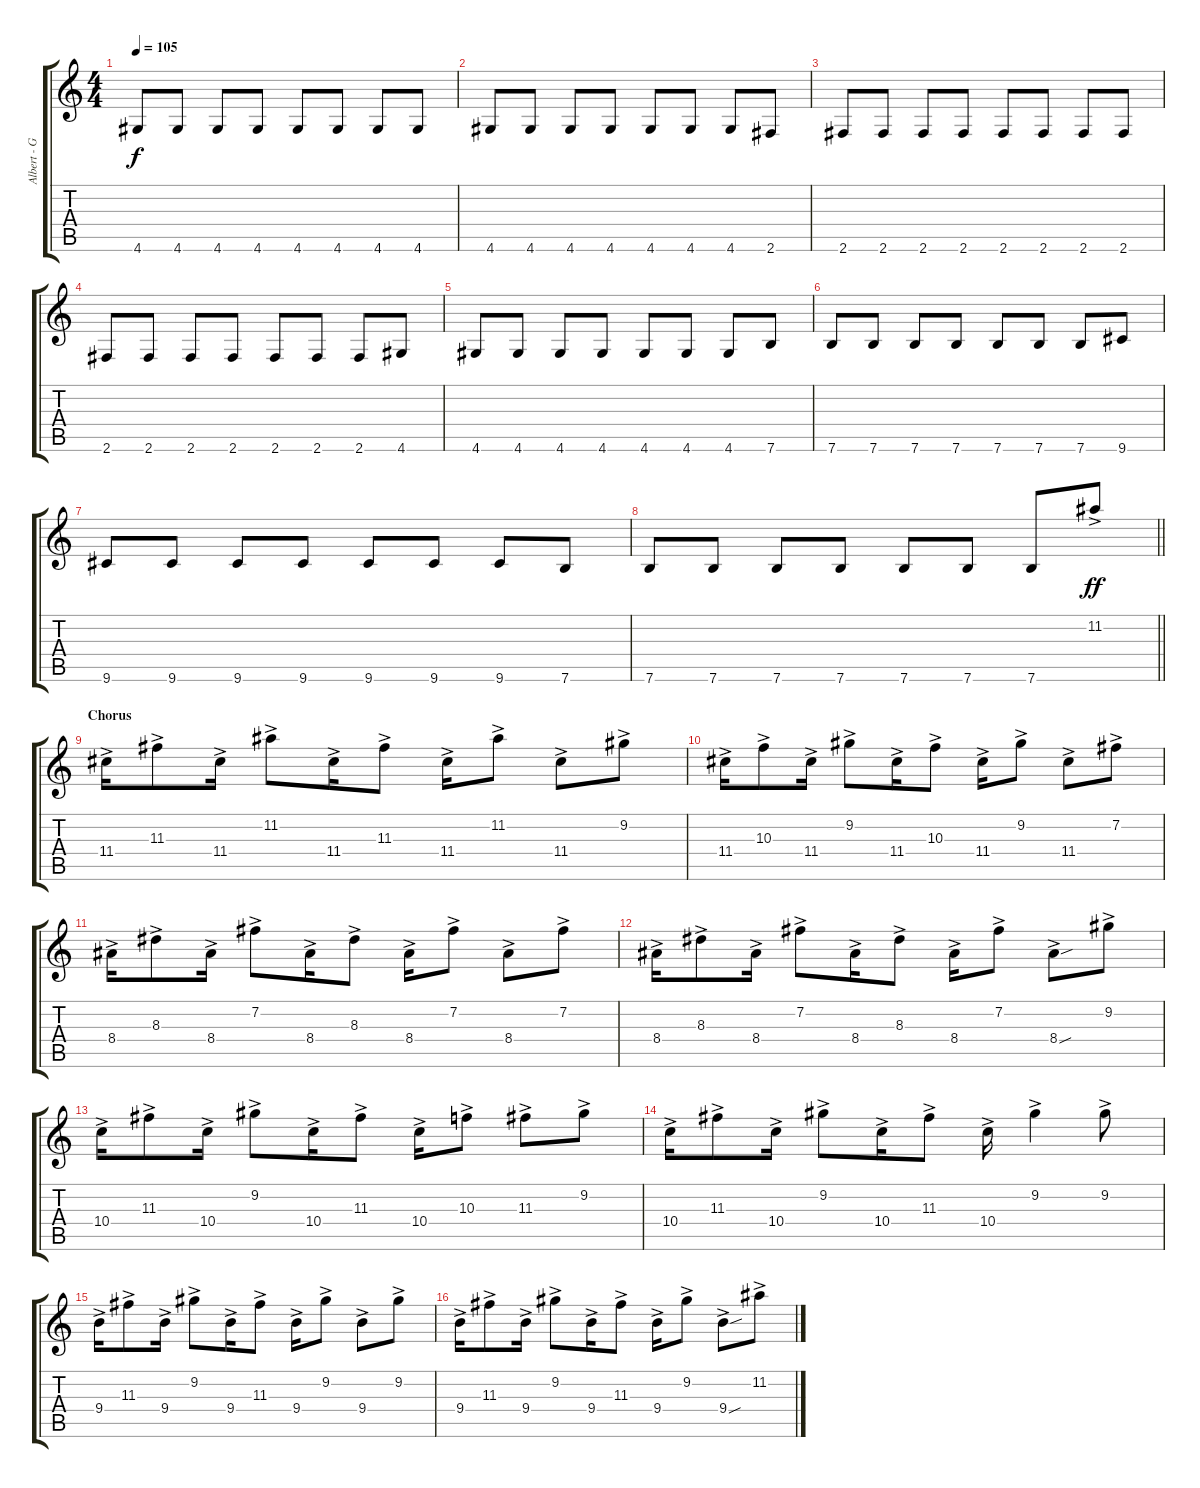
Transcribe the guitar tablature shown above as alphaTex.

\track ("Albert - Guitar RSE" "Albert - G") {instrument electricguitarjazz}
\staff {score tabs}
\tuning (E4 B3 G3 D3 A2 E2) {hide}
\ts (4 4)
\tempo 105
\clef g2
\ks c
4.6.8{dy f} 4.6.8 4.6.8 4.6.8 4.6.8 4.6.8 4.6.8 4.6.8 |
4.6.8 4.6.8 4.6.8 4.6.8 4.6.8 4.6.8 4.6.8 2.6.8 |
2.6.8 2.6.8 2.6.8 2.6.8 2.6.8 2.6.8 2.6.8 2.6.8 |
2.6.8 2.6.8 2.6.8 2.6.8 2.6.8 2.6.8 2.6.8 4.6.8 |
4.6.8 4.6.8 4.6.8 4.6.8 4.6.8 4.6.8 4.6.8 7.6.8 |
7.6.8 7.6.8 7.6.8 7.6.8 7.6.8 7.6.8 7.6.8 9.6.8 |
9.6.8 9.6.8 9.6.8 9.6.8 9.6.8 9.6.8 9.6.8 7.6.8 |
\barLineRight lightlight
7.6.8 7.6.8 7.6.8 7.6.8 7.6.8 7.6.8 7.6.8 11.2{ac}.8{dy ff instrument electricguitarjazz} |
\section ("" "Chorus")
11.4{ac}.16 11.3{ac}.8 11.4{ac}.16 11.2{ac}.8 11.4{ac}.16 11.3{ac}.8 11.4{ac}.16 11.2{ac}.8 11.4{ac}.8 9.2{ac}.8 |
11.4{ac}.16 10.3{ac}.8 11.4{ac}.16 9.2{ac}.8 11.4{ac}.16 10.3{ac}.8 11.4{ac}.16 9.2{ac}.8 11.4{ac}.8 7.2{ac}.8 |
8.4{ac}.16 8.3{ac}.8 8.4{ac}.16 7.2{ac}.8 8.4{ac}.16 8.3{ac}.8 8.4{ac}.16 7.2{ac}.8 8.4{ac}.8 7.2{ac}.8 |
8.4{ac}.16 8.3{ac}.8 8.4{ac}.16 7.2{ac}.8 8.4{ac}.16 8.3{ac}.8 8.4{ac}.16 7.2{ac}.8 8.4{sou ac}.8 9.2{ac}.8 |
10.4{ac}.16 11.3{ac}.8 10.4{ac}.16 9.2{ac}.8 10.4{ac}.16 11.3{ac}.8 10.4{ac}.16 10.3{ac}.8 11.3{ac}.8 9.2{ac}.8 |
10.4{ac}.16 11.3{ac}.8 10.4{ac}.16 9.2{ac}.8 10.4{ac}.16 11.3{ac}.8 10.4{ac}.16 9.2{ac}.4 9.2{ac}.8 |
9.4{ac}.16 11.3{ac}.8 9.4{ac}.16 9.2{ac}.8 9.4{ac}.16 11.3{ac}.8 9.4{ac}.16 9.2{ac}.8 9.4{ac}.8 9.2{ac}.8 |
9.4{ac}.16 11.3{ac}.8 9.4{ac}.16 9.2{ac}.8 9.4{ac}.16 11.3{ac}.8 9.4{ac}.16 9.2{ac}.8 9.4{sou ac}.8 11.2{ac}.8
